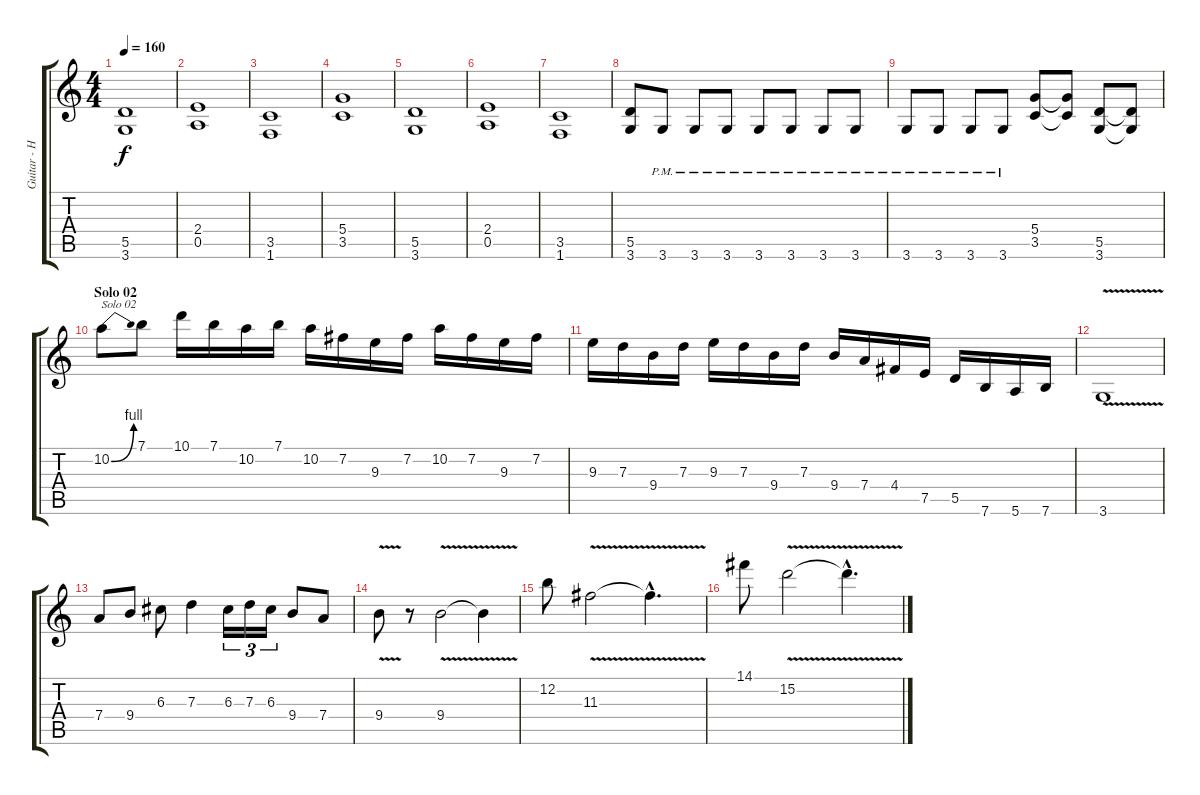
\track ("Guitar - Henjo Richter" "Guitar - H") {instrument distortionguitar}
\staff {score tabs}
\tuning (E4 B3 G3 D3 A2 E2) {hide}
\ts (4 4)
\tempo 160
\clef g2
\ks c
(5.5 3.6).1{dy f} |
(2.4 0.5).1 |
(3.5 1.6).1 |
(5.4 3.5).1 |
(5.5 3.6).1 |
(2.4 0.5).1 |
(3.5 1.6).1 |
(5.5 3.6).8 3.6{pm}.8 3.6{pm}.8 3.6{pm}.8 3.6{pm}.8 3.6{pm}.8 3.6{pm}.8 3.6{pm}.8 |
3.6{pm}.8 3.6{pm}.8 3.6{pm}.8 3.6{pm}.8 (5.4 3.5).8 (5.4{t} 3.5{t}).8 (5.5 3.6).8 (5.5{t} 3.6{t}).8 |
\section ("" "Solo 02")
10.2{be (bend 0 0 60 4)}.8{txt "Solo 02"} 7.1.8 10.1.16 7.1.16 10.2.16 7.1.16 10.2.16 7.2.16 9.3.16 7.2.16 10.2.16 7.2.16 9.3.16 7.2.16 |
9.3.16 7.3.16 9.4.16 7.3.16 9.3.16 7.3.16 9.4.16 7.3.16 9.4.16 7.4.16 4.4.16 7.5.16 5.5.16 7.6.16 5.6.16 7.6.16 |
3.6{v}.1 |
7.4.8 9.4.8 6.3.8 7.3.4 6.3.16{tu (3 2)} 7.3.16{tu (3 2)} 6.3.16{tu (3 2)} 9.4.8 7.4.8 |
9.4{v}.8 r.8 9.4{v}.2 9.4{t}.4 |
12.2.8 11.3{v}.2 11.3{hac t}.4{d} |
14.1.8 15.2{v}.2 15.2{hac t}.4{d}
